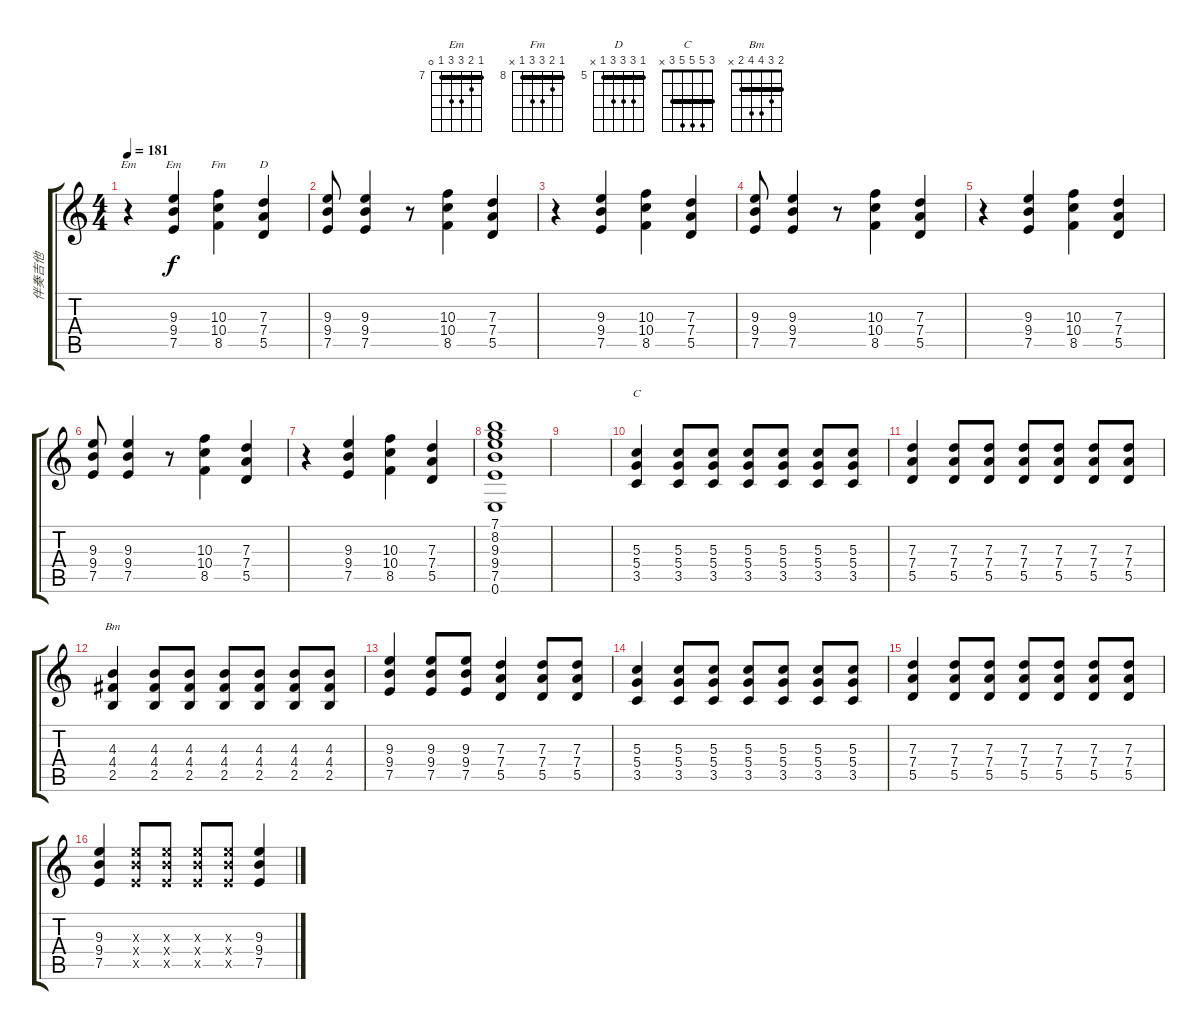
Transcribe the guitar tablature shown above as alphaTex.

\track ("伴奏吉他" "伴奏吉他") {instrument distortionguitar}
\staff {score tabs}
\tuning (E4 B3 G3 D3 A2 E2) {hide}
\chord ("Em" 0 0 0 2 2 0)
\chord ("Em" 7 8 9 9 7 0) {firstfret 7 barre 7}
\chord ("Fm" 8 9 10 10 8 x) {firstfret 8 barre 8}
\chord ("D" 5 7 7 7 5 x) {firstfret 5 barre 5}
\chord ("C" 3 5 5 5 3 x) {barre 3}
\chord ("Bm" 2 3 4 4 2 x) {barre 2}
\ts (4 4)
\tempo 181
\clef g2
\ks c
r.4{ch "Em" dy f} (9.3 9.4 7.5).4{ch "Em"} (10.3 10.4 8.5).4{ch "Fm"} (7.3 7.4 5.5).4{ch "D"} |
(9.3 9.4 7.5).8 (9.3 9.4 7.5).4 r.8 (10.3 10.4 8.5).4 (7.3 7.4 5.5).4 |
r.4 (9.3 9.4 7.5).4 (10.3 10.4 8.5).4 (7.3 7.4 5.5).4 |
(9.3 9.4 7.5).8 (9.3 9.4 7.5).4 r.8 (10.3 10.4 8.5).4 (7.3 7.4 5.5).4 |
r.4 (9.3 9.4 7.5).4 (10.3 10.4 8.5).4 (7.3 7.4 5.5).4 |
(9.3 9.4 7.5).8 (9.3 9.4 7.5).4 r.8 (10.3 10.4 8.5).4 (7.3 7.4 5.5).4 |
r.4 (9.3 9.4 7.5).4 (10.3 10.4 8.5).4 (7.3 7.4 5.5).4 |
(7.1 8.2 9.3 9.4 7.5 0.6).1 |
|
(5.3 5.4 3.5).4{ch "C"} (5.3 5.4 3.5).8 (5.3 5.4 3.5).8 (5.3 5.4 3.5).8 (5.3 5.4 3.5).8 (5.3 5.4 3.5).8 (5.3 5.4 3.5).8 |
(7.3 7.4 5.5).4 (7.3 7.4 5.5).8 (7.3 7.4 5.5).8 (7.3 7.4 5.5).8 (7.3 7.4 5.5).8 (7.3 7.4 5.5).8 (7.3 7.4 5.5).8 |
(4.3 4.4 2.5).4{ch "Bm"} (4.3 4.4 2.5).8 (4.3 4.4 2.5).8 (4.3 4.4 2.5).8 (4.3 4.4 2.5).8 (4.3 4.4 2.5).8 (4.3 4.4 2.5).8 |
(9.3 9.4 7.5).4 (9.3 9.4 7.5).8 (9.3 9.4 7.5).8 (7.3 7.4 5.5).4 (7.3 7.4 5.5).8 (7.3 7.4 5.5).8 |
(5.3 5.4 3.5).4 (5.3 5.4 3.5).8 (5.3 5.4 3.5).8 (5.3 5.4 3.5).8 (5.3 5.4 3.5).8 (5.3 5.4 3.5).8 (5.3 5.4 3.5).8 |
(7.3 7.4 5.5).4 (7.3 7.4 5.5).8 (7.3 7.4 5.5).8 (7.3 7.4 5.5).8 (7.3 7.4 5.5).8 (7.3 7.4 5.5).8 (7.3 7.4 5.5).8 |
(9.3 9.4 7.5).4 (9.3{x} 9.4{x} 7.5{x}).8 (9.3{x} 9.4{x} 7.5{x}).8 (9.3{x} 9.4{x} 7.5{x}).8 (9.3{x} 9.4{x} 7.5{x}).8 (9.3 9.4 7.5).4
